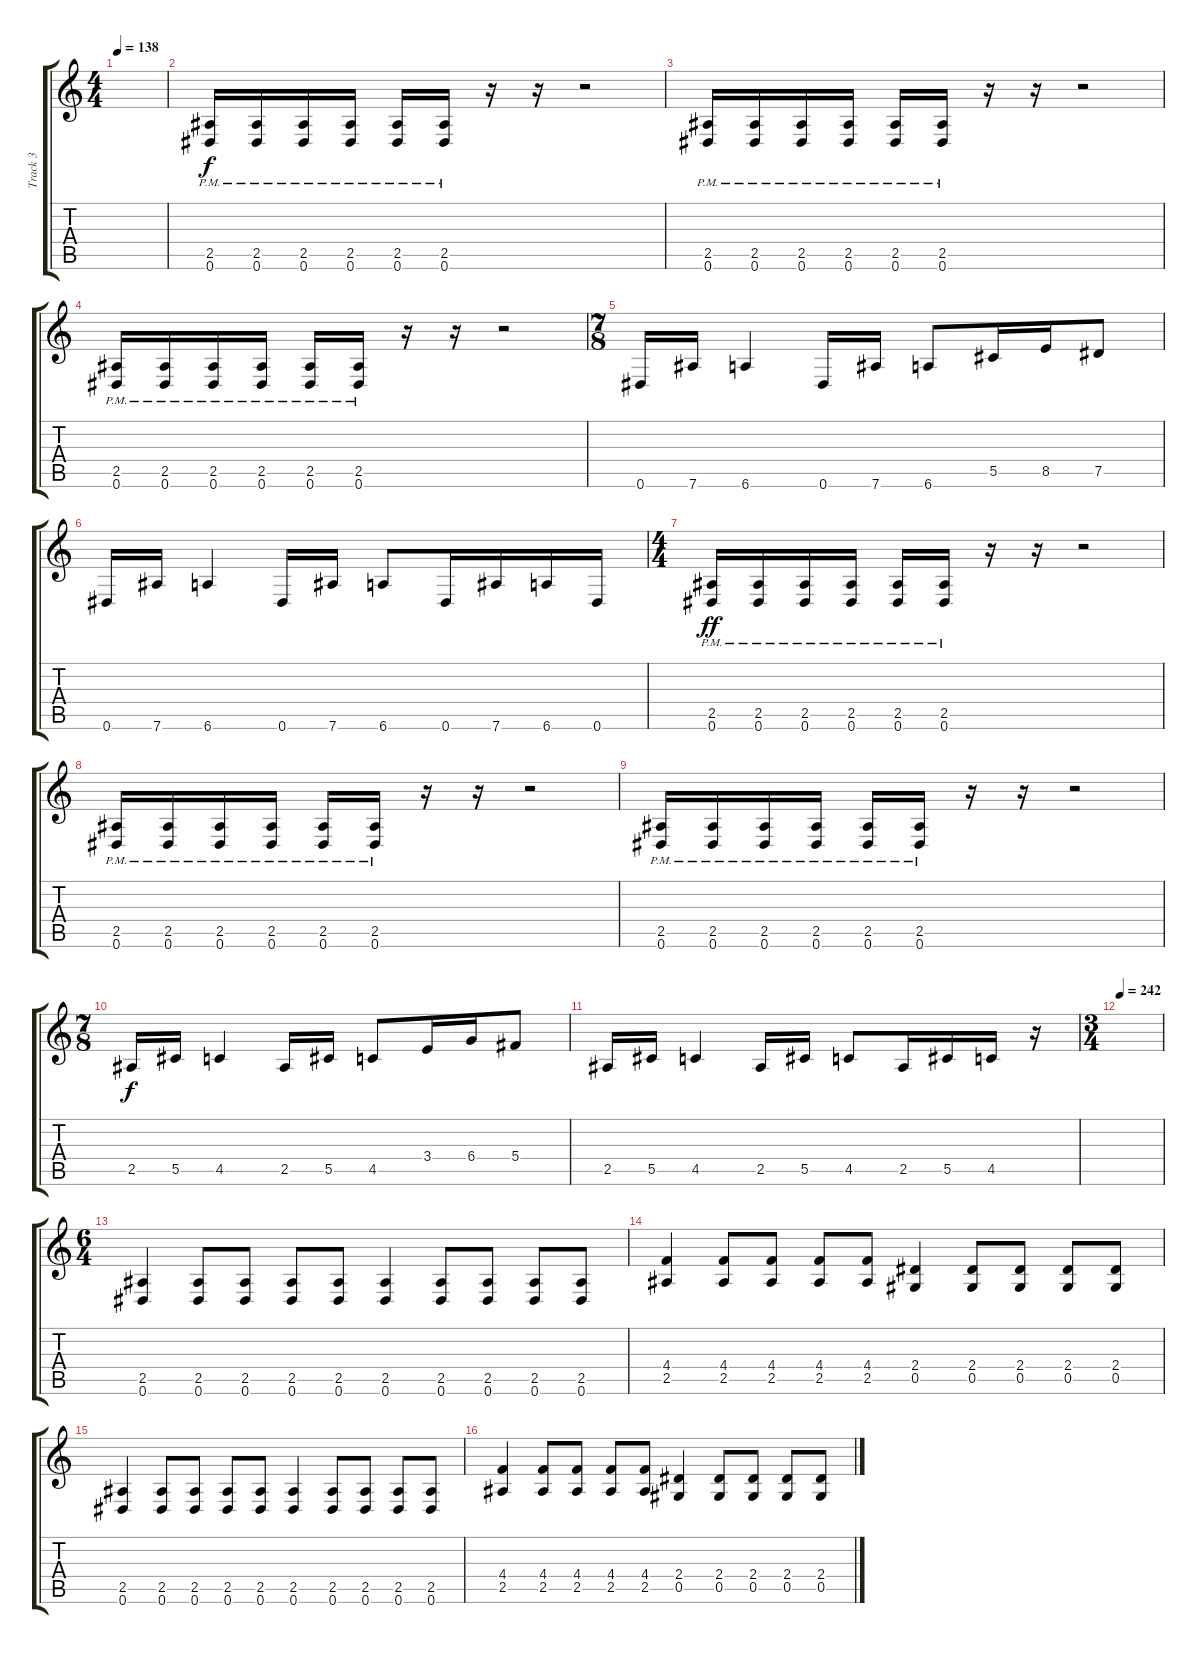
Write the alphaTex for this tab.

\track ("Track 3" "Track 3") {instrument distortionguitar}
\staff {score tabs}
\tuning (Eb4 Bb3 Gb3 Db3 Ab2 Eb2) {hide}
\ts (4 4)
\tempo 138
\clef g2
\ks c
|
(2.5{pm} 0.6{pm}).16 (2.5{pm} 0.6{pm}).16 (2.5{pm} 0.6{pm}).16 (2.5{pm} 0.6{pm}).16 (2.5{pm} 0.6{pm}).16 (2.5{pm} 0.6{pm}).16 r.16 r.16 r.2 |
(2.5{pm} 0.6{pm}).16 (2.5{pm} 0.6{pm}).16 (2.5{pm} 0.6{pm}).16 (2.5{pm} 0.6{pm}).16 (2.5{pm} 0.6{pm}).16 (2.5{pm} 0.6{pm}).16 r.16 r.16 r.2 |
(2.5{pm} 0.6{pm}).16 (2.5{pm} 0.6{pm}).16 (2.5{pm} 0.6{pm}).16 (2.5{pm} 0.6{pm}).16 (2.5{pm} 0.6{pm}).16 (2.5{pm} 0.6{pm}).16 r.16 r.16 r.2 |
\ts (7 8)
0.6.16{dy f} 7.6.16 6.6.4 0.6.16 7.6.16 6.6.8 5.5.16 8.5.16 7.5.8 |
0.6.16 7.6.16 6.6.4 0.6.16 7.6.16 6.6.8 0.6.16 7.6.16 6.6.16 0.6.16 |
\ts (4 4)
(2.5{pm} 0.6{pm}).16{dy ff} (2.5{pm} 0.6{pm}).16 (2.5{pm} 0.6{pm}).16 (2.5{pm} 0.6{pm}).16 (2.5{pm} 0.6{pm}).16 (2.5{pm} 0.6{pm}).16 r.16 r.16 r.2 |
(2.5{pm} 0.6{pm}).16 (2.5{pm} 0.6{pm}).16 (2.5{pm} 0.6{pm}).16 (2.5{pm} 0.6{pm}).16 (2.5{pm} 0.6{pm}).16 (2.5{pm} 0.6{pm}).16 r.16 r.16 r.2 |
(2.5{pm} 0.6{pm}).16 (2.5{pm} 0.6{pm}).16 (2.5{pm} 0.6{pm}).16 (2.5{pm} 0.6{pm}).16 (2.5{pm} 0.6{pm}).16 (2.5{pm} 0.6{pm}).16 r.16 r.16 r.2 |
\ts (7 8)
2.5.16{dy f} 5.5.16 4.5.4 2.5.16 5.5.16 4.5.8 3.4.16 6.4.16 5.4.8 |
2.5.16 5.5.16 4.5.4 2.5.16 5.5.16 4.5.8 2.5.16 5.5.16 4.5.16 r.16 |
\ts (3 4)
\tempo 242
|
\ts (6 4)
(2.5 0.6).4 (2.5 0.6).8 (2.5 0.6).8 (2.5 0.6).8 (2.5 0.6).8 (2.5 0.6).4 (2.5 0.6).8 (2.5 0.6).8 (2.5 0.6).8 (2.5 0.6).8 |
(4.4 2.5).4 (4.4 2.5).8 (4.4 2.5).8 (4.4 2.5).8 (4.4 2.5).8 (2.4 0.5).4 (2.4 0.5).8 (2.4 0.5).8 (2.4 0.5).8 (2.4 0.5).8 |
(2.5 0.6).4 (2.5 0.6).8 (2.5 0.6).8 (2.5 0.6).8 (2.5 0.6).8 (2.5 0.6).4 (2.5 0.6).8 (2.5 0.6).8 (2.5 0.6).8 (2.5 0.6).8 |
(4.4 2.5).4 (4.4 2.5).8 (4.4 2.5).8 (4.4 2.5).8 (4.4 2.5).8 (2.4 0.5).4 (2.4 0.5).8 (2.4 0.5).8 (2.4 0.5).8 (2.4 0.5).8
